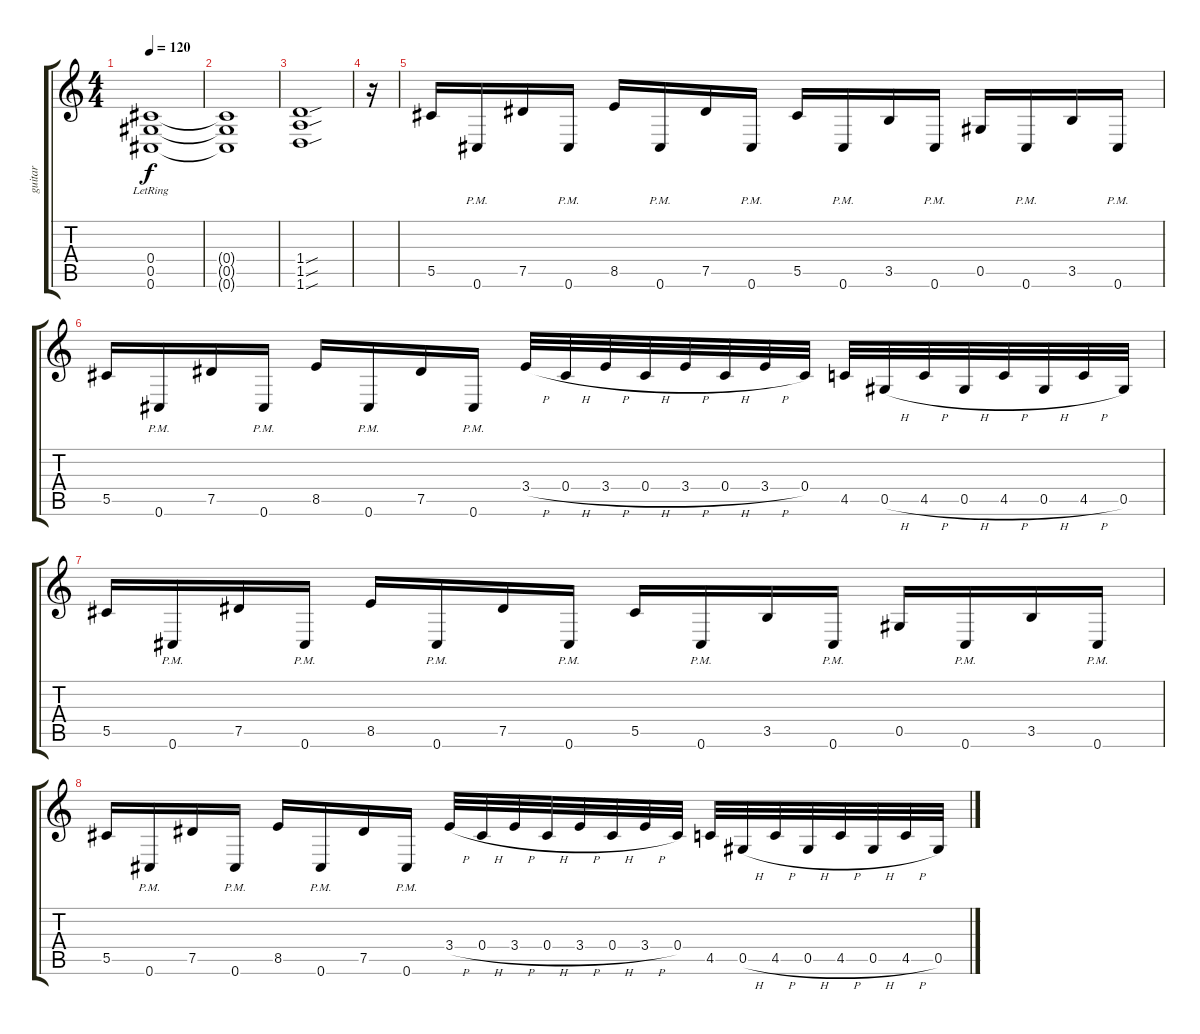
\track ("guitar" "guitar") {instrument distortionguitar}
\staff {score tabs}
\tuning (Eb4 Bb3 Gb3 Db3 Ab2 Db2) {hide}
\ts (4 4)
\tempo 120
\clef g2
\ks c
(0.4{lr} 0.5 0.6{lr}).1{dy f} |
(0.4{t} 0.5{t} 0.6{t}).1 |
(1.4{sou} 1.5{sou} 1.6{sou}).1 |
r.16 |
5.5.16 0.6{pm}.16 7.5.16 0.6{pm}.16 8.5.16 0.6{pm}.16 7.5.16 0.6{pm}.16 5.5.16 0.6{pm}.16 3.5.16 0.6{pm}.16 0.5.16 0.6{pm}.16 3.5.16 0.6{pm}.16 |
5.5.16 0.6{pm}.16 7.5.16 0.6{pm}.16 8.5.16 0.6{pm}.16 7.5.16 0.6{pm}.16 3.4{h}.32 0.4{h}.32 3.4{h}.32 0.4{h}.32 3.4{h}.32 0.4{h}.32 3.4{h}.32 0.4.32 4.5.32 0.5{h}.32 4.5{h}.32 0.5{h}.32 4.5{h}.32 0.5{h}.32 4.5{h}.32 0.5.32 |
5.5.16 0.6{pm}.16 7.5.16 0.6{pm}.16 8.5.16 0.6{pm}.16 7.5.16 0.6{pm}.16 5.5.16 0.6{pm}.16 3.5.16 0.6{pm}.16 0.5.16 0.6{pm}.16 3.5.16 0.6{pm}.16 |
5.5.16 0.6{pm}.16 7.5.16 0.6{pm}.16 8.5.16 0.6{pm}.16 7.5.16 0.6{pm}.16 3.4{h}.32 0.4{h}.32 3.4{h}.32 0.4{h}.32 3.4{h}.32 0.4{h}.32 3.4{h}.32 0.4.32 4.5.32 0.5{h}.32 4.5{h}.32 0.5{h}.32 4.5{h}.32 0.5{h}.32 4.5{h}.32 0.5.32
